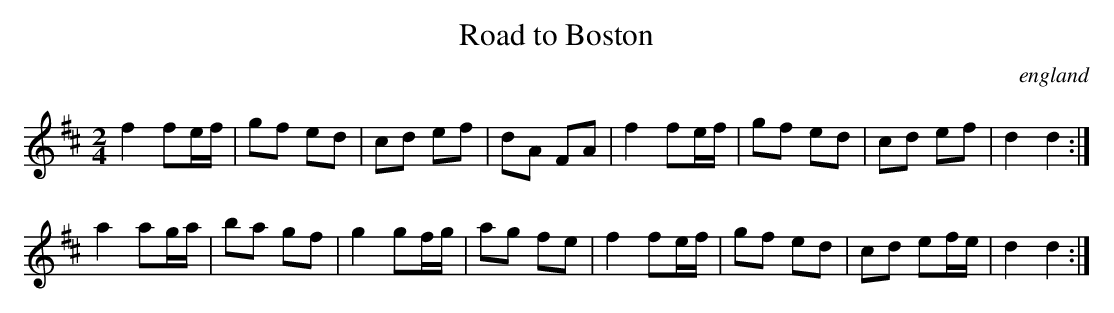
X:1
T:Road to Boston
O:england
M:2/4
L:1/8
K:D
f2 fe/f/|gf ed|cd ef   |dA FA|f2 fe/f/|gf ed|cd ef   |d2 d2:|
a2 ag/a/|ba gf|g2 gf/g/|ag fe|f2 fe/f/|gf ed|cd ef/e/|d2 d2:|
